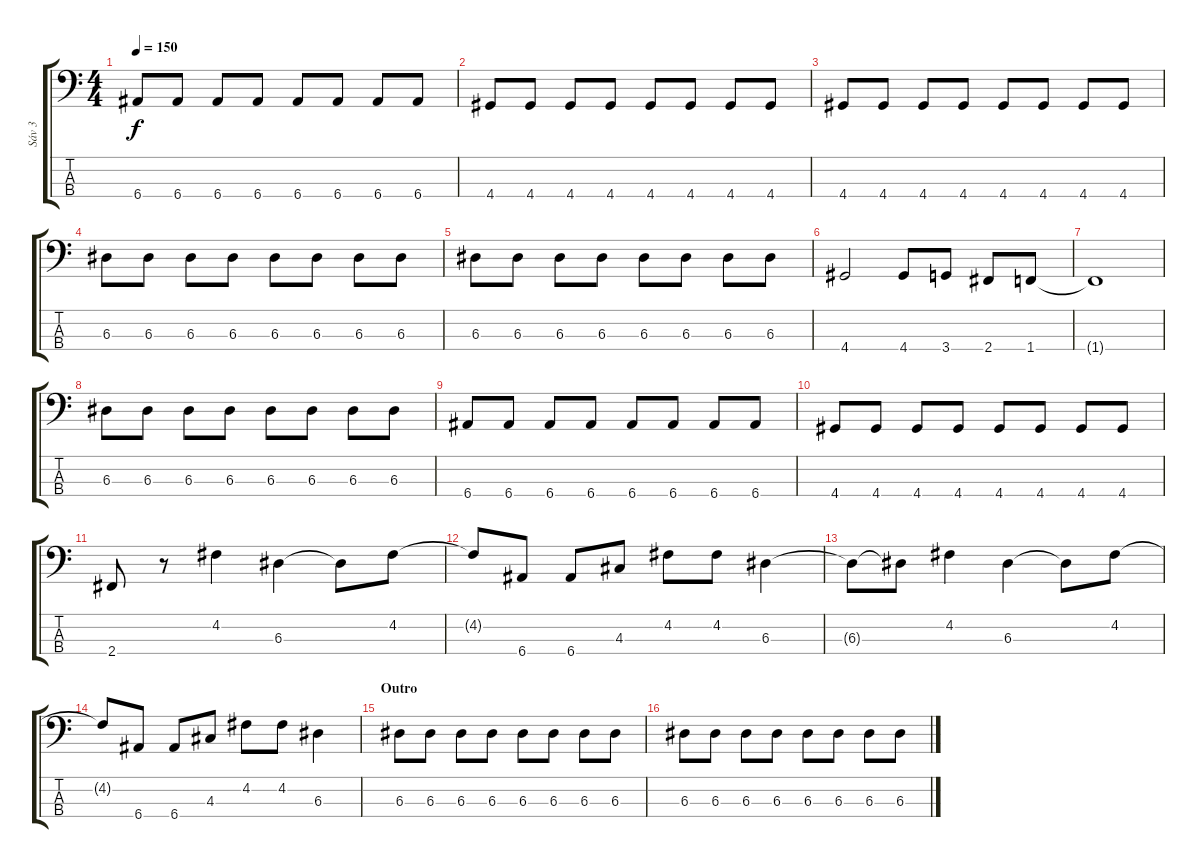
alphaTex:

\track ("Sáv 3" "Sáv 3") {instrument electricbassfinger}
\staff {score tabs}
\tuning (G2 D2 A1 E1) {hide}
\ts (4 4)
\tempo 150
\clef f4
\ks c
6.4.8{dy f} 6.4.8 6.4.8 6.4.8 6.4.8 6.4.8 6.4.8 6.4.8 |
4.4.8 4.4.8 4.4.8 4.4.8 4.4.8 4.4.8 4.4.8 4.4.8 |
4.4.8 4.4.8 4.4.8 4.4.8 4.4.8 4.4.8 4.4.8 4.4.8 |
6.3.8 6.3.8 6.3.8 6.3.8 6.3.8 6.3.8 6.3.8 6.3.8 |
6.3.8 6.3.8 6.3.8 6.3.8 6.3.8 6.3.8 6.3.8 6.3.8 |
4.4.2 4.4.8 3.4.8 2.4.8 1.4.8 |
1.4{t}.1 |
6.3.8 6.3.8 6.3.8 6.3.8 6.3.8 6.3.8 6.3.8 6.3.8 |
6.4.8 6.4.8 6.4.8 6.4.8 6.4.8 6.4.8 6.4.8 6.4.8 |
4.4.8 4.4.8 4.4.8 4.4.8 4.4.8 4.4.8 4.4.8 4.4.8 |
2.4.8 r.8 4.2.4 6.3.4 6.3{t}.8 4.2.8 |
4.2{t}.8 6.4.8 6.4.8 4.3.8 4.2.8 4.2.8 6.3.4 |
6.3{t}.8 6.3{t}.8 4.2.4 6.3.4 6.3{t}.8 4.2.8 |
4.2{t}.8 6.4.8 6.4.8 4.3.8 4.2.8 4.2.8 6.3.4 |
\section ("" "Outro")
6.3.8 6.3.8 6.3.8 6.3.8 6.3.8 6.3.8 6.3.8 6.3.8 |
6.3.8 6.3.8 6.3.8 6.3.8 6.3.8 6.3.8 6.3.8 6.3.8
